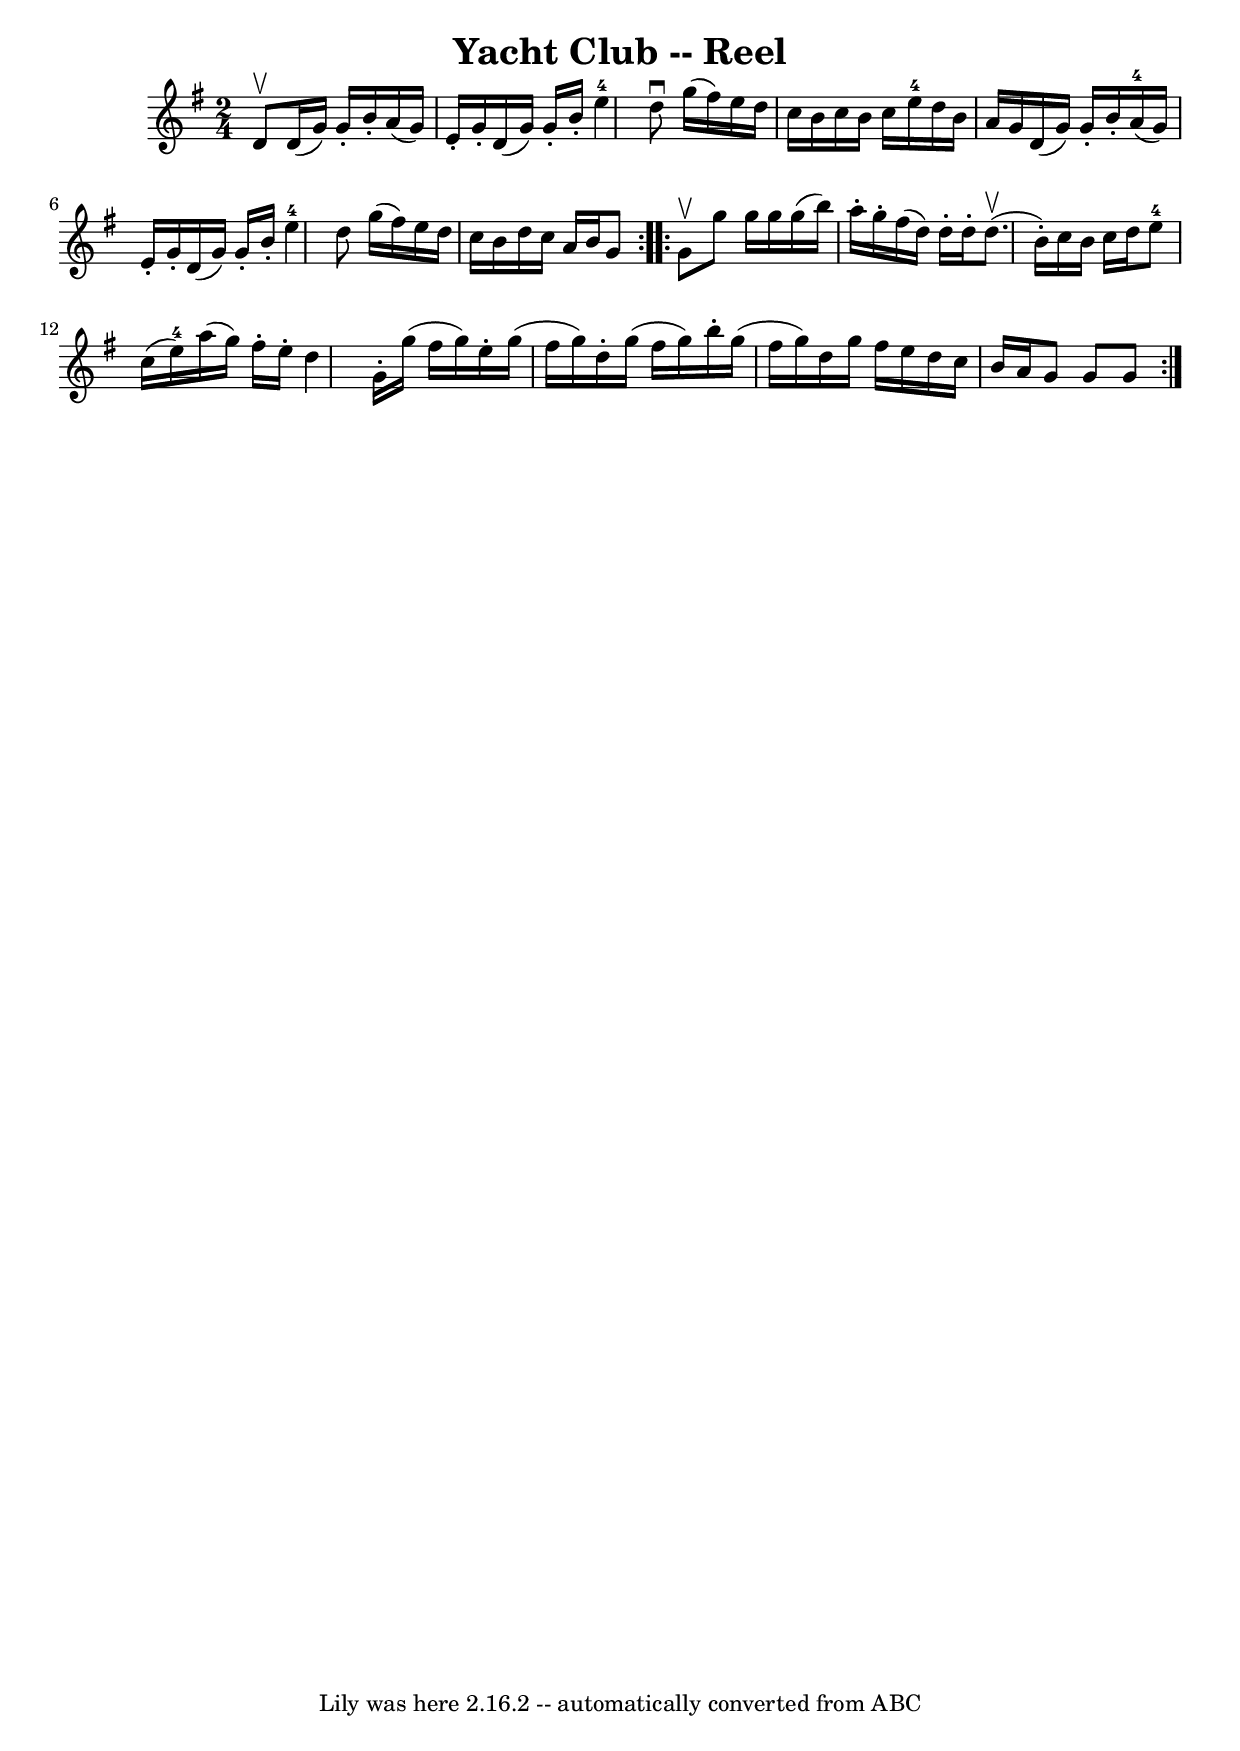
\version "2.16.2"
\include "Mammoth.ily"
\header {
  %% book = "Ryan's Mammoth Collection"
  crossRefNumber = "1"
  footnotes = "\\\\361"
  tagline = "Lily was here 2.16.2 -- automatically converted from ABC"
  title = "Yacht Club -- Reel"

}
voicedefault =  {



  \repeat volta 2 {

    \time 2/4 
    \key g \major d'8^\upbow |
    d'16 (g'16) g'16 -.  
    b'16 -. a'16 (g'16) e'16 -. g'16 -.   |
    d'16 (g'16) 
    g'16 -. b'16 -. e''4-4   |
    d''8^\downbow g''16 (
    fis''16) e''16 d''16 c''16 b'16    |
    c''16 b'16    
    c''16 e''16-4 d''16 b'16 a'16 g'16    |
    d'16 (
    g'16) g'16 -. b'16 -. a'16-4(g'16) e'16 -. g'16 -.   
    |
    d'16 (g'16) g'16 -. b'16 -. e''4-4   |
    
    d''8 g''16 (fis''16) e''16 d''16 c''16 b'16    |
    
    d''16 c''16 a'16 b'16 g'8    
  }     
  \repeat volta 2 {
    g'8^\upbow 
    |
    g''8 g''16 g''16 g''16 (b''16) a''16 -. g''16 
    -.   |
    fis''16 (d''16) d''16 -. d''16 -. d''8.^\upbow(
    b'16 -.)   |
    c''16 b'16 c''16 d''16 e''8-4 c''16 
    (e''16-4)   |
    a''16 (g''16) fis''16 -. e''16 -.   
    d''4    |
    g'16 -. g''16 (fis''16 g''16) e''16 -.   
    g''16 (fis''16 g''16)   |
    d''16 -. g''16 (fis''16    
    g''16) b''16 -. g''16 (fis''16 g''16)   |
    d''16    
    g''16 fis''16 e''16 d''16 c''16 b'16 a'16    |
    g'8   
    g'8 g'8    
  }   

}

\score{
  <<

    \context Staff="default"
    {
      \voicedefault 
      
    }

  >>
  \layout {
    
  }
  \midi {
  }

}
